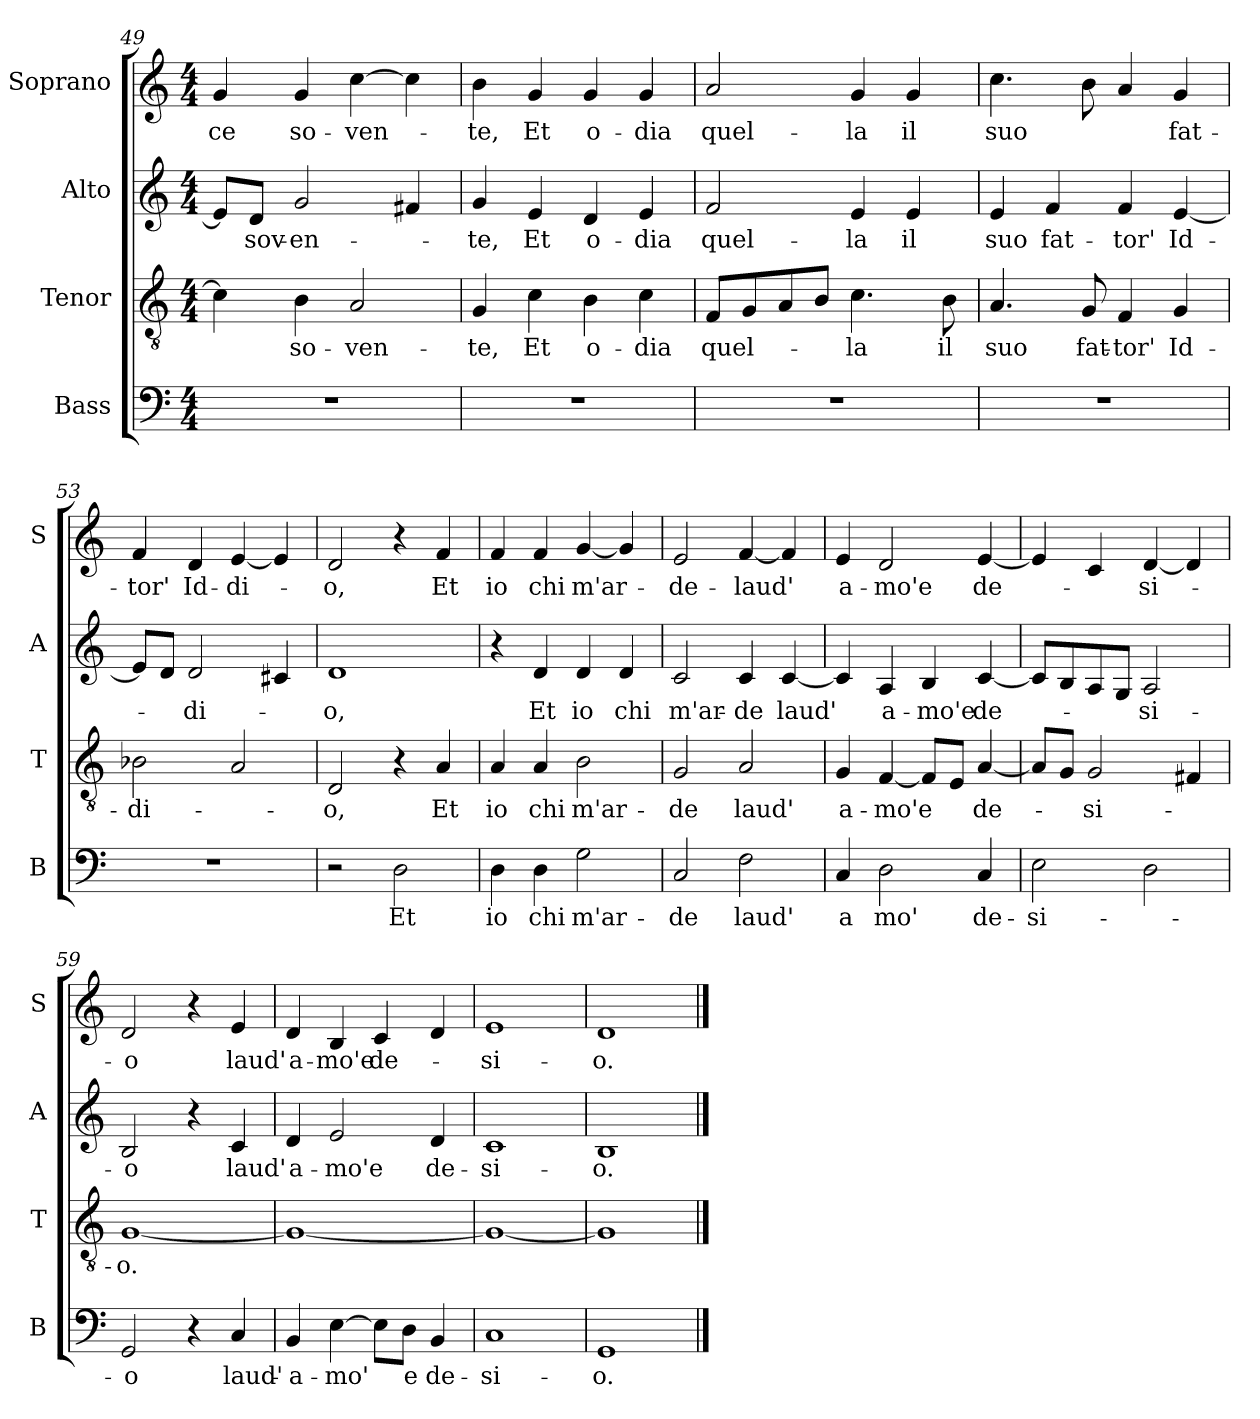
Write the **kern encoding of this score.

**kern	**text	**kern	**text	**kern	**text	**kern	**text
*part4	*part4	*part3	*part3	*part2	*part2	*part1	*part1
*staff4	*staff4	*staff3	*staff3	*staff2	*staff2	*staff1	*staff1
*I"Bass	*	*I"Tenor	*	*I"Alto	*	*I"Soprano	*
*I'B	*	*I'T	*	*I'A	*	*I'S	*
!!LO:LB:g=z
*clefF4	*	*clefGv2	*	*clefG2	*	*clefG2	*
*k[]	*	*k[]	*	*k[]	*	*k[]	*
*C:	*	*C:	*	*C:	*	*C:	*
*M4/4	*	*M4/4	*	*M4/4	*	*M4/4	*
=49	=49	=49	=49	=49	=49	=49	=49
1r	.	4c\]	.	8e/L]	.	4g/	-ce
.	.	.	.	8d/J	sov-	.	.
.	.	4B\	so-	2g/	-en-	4g/	so-
.	.	2A/	-ven-	.	.	[4cc\	-ven-
.	.	.	.	4f#X/	.	4cc\]	.
=50	=50	=50	=50	=50	=50	=50	=50
1r	.	4G/	-te,	4g/	-te,	4b\	-te,
.	.	4c\	Et	4e/	Et	4g/	Et
.	.	4B\	o-	4d/	o-	4g/	o-
.	.	4c\	-dia	4e/	-dia	4g/	-dia
=51	=51	=51	=51	=51	=51	=51	=51
1r	.	8F/L	quel-	2f/	quel-	2a/	quel-
.	.	8G/	.	.	.	.	.
.	.	8A/	.	.	.	.	.
.	.	8B/J	.	.	.	.	.
.	.	4.c\	-la	4e/	-la	4g/	-la
.	.	.	.	4e/	il	4g/	il
.	.	8B\	il	.	.	.	.
=52	=52	=52	=52	=52	=52	=52	=52
1r	.	4.A/	suo	4e/	suo	4.cc\	suo
.	.	.	.	4f/	fat-	.	.
.	.	8G/	fat-	.	.	8b\	.
.	.	4F/	-tor'	4f/	-tor'	4a/	.
.	.	4G/	Id-	[4e/	Id-	4g/	fat-
=53	=53	=53	=53	=53	=53	=53	=53
1r	.	2B-X\	-di-	8e/L]	.	4f/	-tor'
.	.	.	.	8d/J	.	.	.
.	.	.	.	2d/	-di-	4d/	Id-
.	.	2A/	.	.	.	[4e/	-di-
.	.	.	.	4c#X/	.	4e/]	.
=54	=54	=54	=54	=54	=54	=54	=54
2r	.	2D/	-o,	1d	-o,	2d/	-o,
2D\	Et	4r	.	.	.	4r	.
.	.	4A/	Et	.	.	4f/	Et
=55	=55	=55	=55	=55	=55	=55	=55
4D\	io	4A/	io	4r	.	4f/	io
4D\	chi	4A/	chi	4d/	Et	4f/	chi
2G\	m'ar-	2B\	m'ar-	4d/	io	[4g/	m'ar-
.	.	.	.	4d/	chi	4g/]	.
!!LO:LB:g=z
=56	=56	=56	=56	=56	=56	=56	=56
2C/	-de	2G/	-de	2c/	m'ar-	2e/	-de-
2F\	laud'	2A/	laud'	4c/	-de	[4f/	-laud'
.	.	.	.	[4c/	laud'	4f/]	.
=57	=57	=57	=57	=57	=57	=57	=57
4C/	a	4G/	a-	4c/]	.	4e/	a-
2D\	mo'	[4F/	-mo'e	4A/	a-	2d/	-mo'e
.	.	8F/L]	.	4B/	-mo'e	.	.
.	.	8E/J	.	.	.	.	.
4C/	de-	[4A/	de-	[4c/	de-	[4e/	de-
=58	=58	=58	=58	=58	=58	=58	=58
2E\	-si-	8A/L]	.	8c/L]	.	4e/]	.
.	.	8G/J	.	8B/	.	.	.
.	.	2G/	-si-	8A/	.	4c/	.
.	.	.	.	8G/J	.	.	.
2D\	.	.	.	2A/	-si-	[4d/	-si-
.	.	4F#X/	.	.	.	4d/]	.
=59	=59	=59	=59	=59	=59	=59	=59
2GG/	-o	[1G	-o.	2B/	-o	2d/	-o
4r	.	.	.	4r	.	4r	.
4C/	laud'-	.	.	4c/	laud'	4e/	laud'
=60	=60	=60	=60	=60	=60	=60	=60
4BB/	-a-	1G_	.	4d/	a-	4d/	a-
[4E\	-mo'	.	.	2e/	-mo'e	4B/	-mo'e
8E\L]	.	.	.	.	.	4c/	de-
8D\J	e	.	.	.	.	.	.
4BB/	de-	.	.	4d/	de-	4d/	.
=61	=61	=61	=61	=61	=61	=61	=61
1C	-si-	1G_	.	1c	-si-	1e	-si-
=62	=62	=62	=62	=62	=62	=62	=62
1GG	-o.	1G]	.	1B	-o.	1d	-o.
==	==	==	==	==	==	==	==
*-	*-	*-	*-	*-	*-	*-	*-
